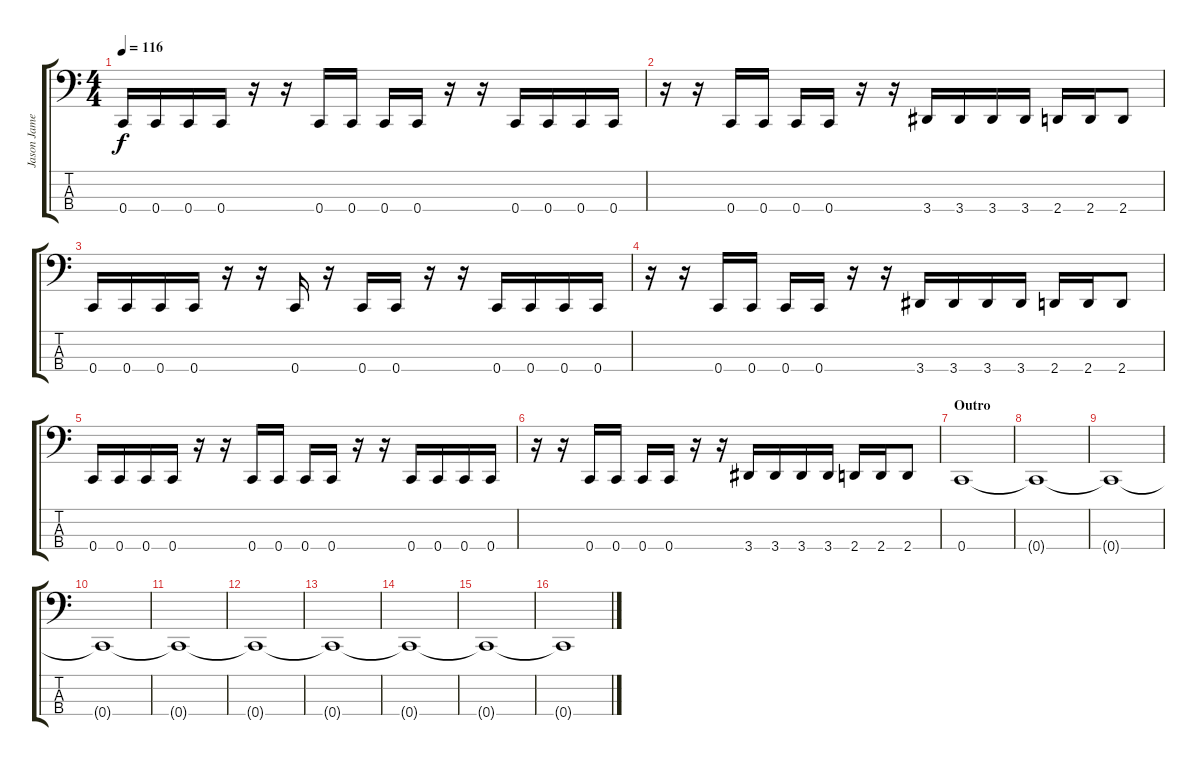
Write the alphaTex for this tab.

\track ("Jason James" "Jason Jame") {instrument electricbasspick}
\staff {score tabs}
\tuning (F2 C2 G1 C1) {hide}
\ts (4 4)
\tempo 116
\clef f4
\ks c
0.4.16{dy f} 0.4.16 0.4.16 0.4.16 r.16 r.16 0.4.16 0.4.16 0.4.16 0.4.16 r.16 r.16 0.4.16 0.4.16 0.4.16 0.4.16 |
r.16 r.16 0.4.16 0.4.16 0.4.16 0.4.16 r.16 r.16 3.4.16 3.4.16 3.4.16 3.4.16 2.4.16 2.4.16 2.4.8 |
0.4.16 0.4.16 0.4.16 0.4.16 r.16 r.16 0.4.16 r.16 0.4.16 0.4.16 r.16 r.16 0.4.16 0.4.16 0.4.16 0.4.16 |
r.16 r.16 0.4.16 0.4.16 0.4.16 0.4.16 r.16 r.16 3.4.16 3.4.16 3.4.16 3.4.16 2.4.16 2.4.16 2.4.8 |
0.4.16 0.4.16 0.4.16 0.4.16 r.16 r.16 0.4.16 0.4.16 0.4.16 0.4.16 r.16 r.16 0.4.16 0.4.16 0.4.16 0.4.16 |
r.16 r.16 0.4.16 0.4.16 0.4.16 0.4.16 r.16 r.16 3.4.16 3.4.16 3.4.16 3.4.16 2.4.16 2.4.16 2.4.8 |
\section ("" "Outro")
0.4.1 |
0.4{t}.1 |
0.4{t}.1 |
0.4{t}.1 |
0.4{t}.1 |
0.4{t}.1 |
0.4{t}.1 |
0.4{t}.1 |
0.4{t}.1 |
0.4{t}.1
